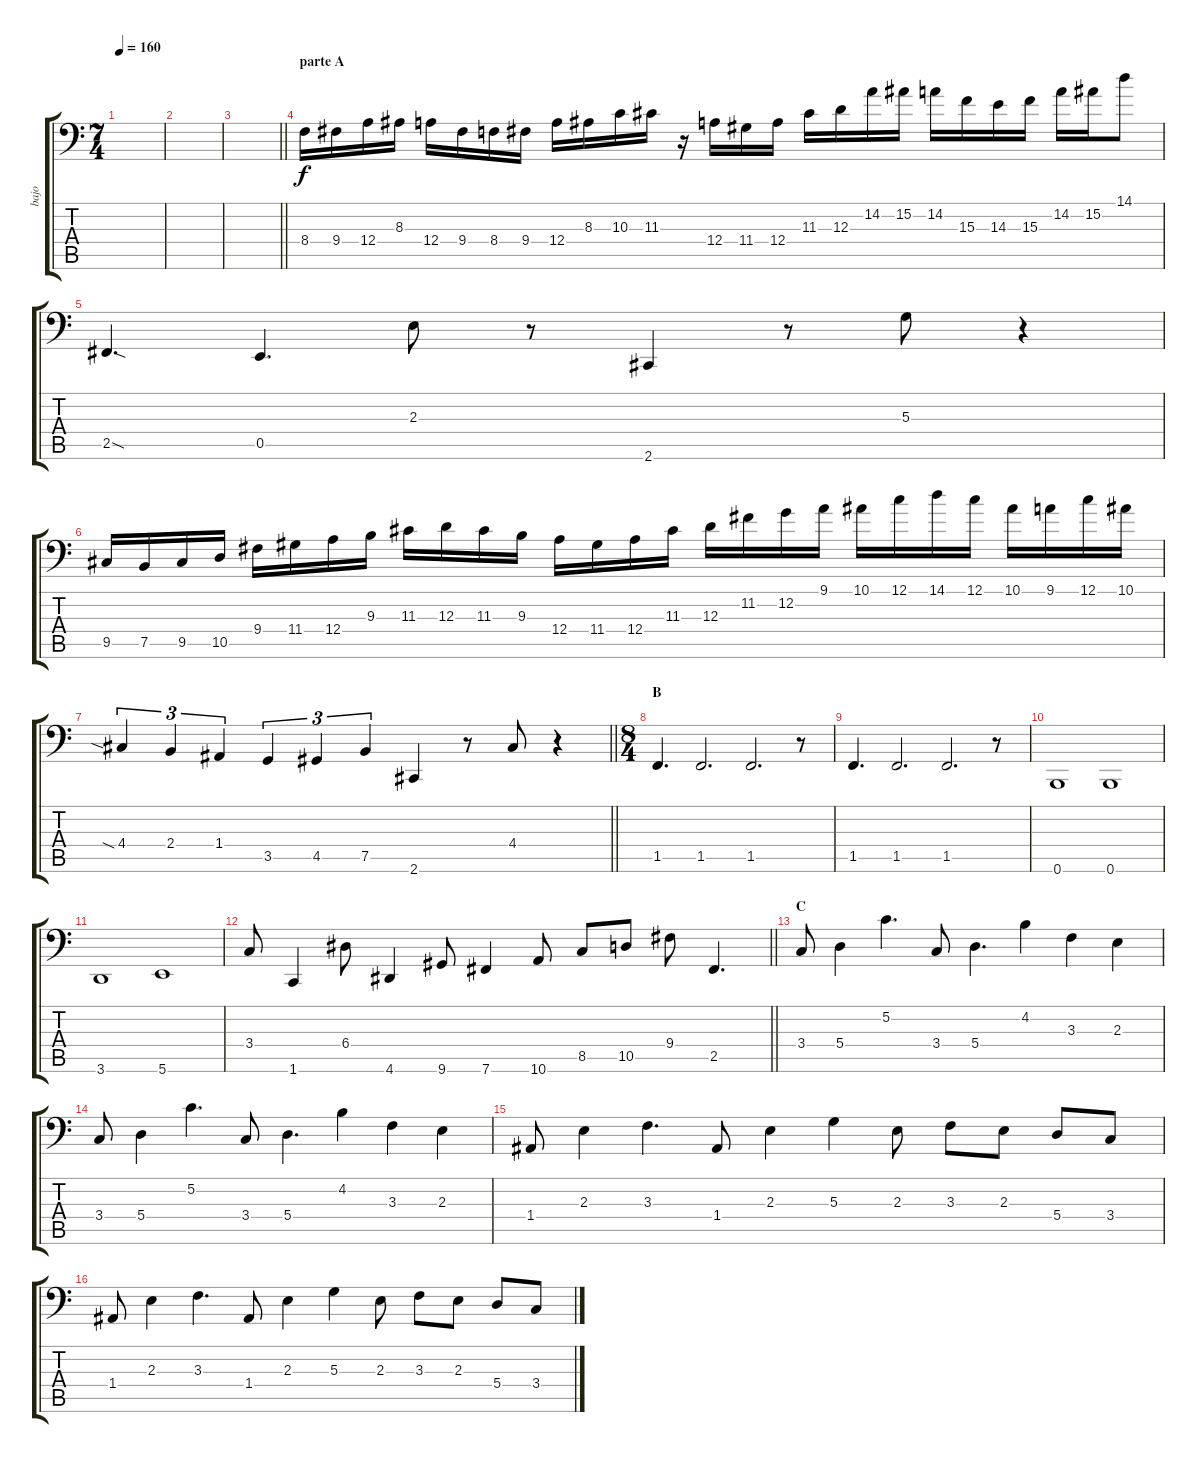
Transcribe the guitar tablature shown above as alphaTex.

\track ("bajo" "bajo") {instrument electricbassfinger}
\staff {score tabs}
\tuning (C3 G2 D2 A1 E1 B0) {hide}
\ts (7 4)
\tempo 160
\clef f4
\ks c
|
|
\barLineRight lightlight
|
\section ("" "parte A")
8.4.16 9.4.16 12.4.16 8.3.16 12.4.16 9.4.16 8.4.16 9.4.16 12.4.16 8.3.16 10.3.16 11.3.16 r.16 12.4.16 11.4.16 12.4.16 11.3.16 12.3.16 14.2.16 15.2.16 14.2.16 15.3.16 14.3.16 15.3.16 14.2.16 15.2.16 14.1.8 |
2.5{sod}.4{d} 0.5.4{d} 2.3.8 r.8 2.6.4 r.8 5.3.8 r.4 |
9.5.16 7.5.16 9.5.16 10.5.16 9.4.16 11.4.16 12.4.16 9.3.16 11.3.16 12.3.16 11.3.16 9.3.16 12.4.16 11.4.16 12.4.16 11.3.16 12.3.16 11.2.16 12.2.16 9.1.16 10.1.16 12.1.16 14.1.16 12.1.16 10.1.16 9.1.16 12.1.16 10.1.16 |
\barLineRight lightlight
4.4{sia}.4{tu (3 2)} 2.4.4{tu (3 2)} 1.4.4{tu (3 2)} 3.5.4{tu (3 2)} 4.5.4{tu (3 2)} 7.5.4{tu (3 2)} 2.6.4 r.8 4.4.8 r.4 |
\ts (8 4)
\section ("" "B")
1.5.4{d} 1.5.2{d} 1.5.2{d} r.8 |
1.5.4{d} 1.5.2{d} 1.5.2{d} r.8 |
0.6.1 0.6.1 |
3.6.1 5.6.1 |
\barLineRight lightlight
3.4.8 1.6.4 6.4.8 4.6.4 9.6.8 7.6.4 10.6.8 8.5.8 10.5.8 9.4.8 2.5.4{d} |
\section ("" "C")
3.4.8 5.4.4 5.2.4{d} 3.4.8 5.4.4{d} 4.2.4 3.3.4 2.3.4 |
3.4.8 5.4.4 5.2.4{d} 3.4.8 5.4.4{d} 4.2.4 3.3.4 2.3.4 |
1.4.8 2.3.4 3.3.4{d} 1.4.8 2.3.4 5.3.4 2.3.8 3.3.8 2.3.8 5.4.8 3.4.8 |
1.4.8 2.3.4 3.3.4{d} 1.4.8 2.3.4 5.3.4 2.3.8 3.3.8 2.3.8 5.4.8 3.4.8
